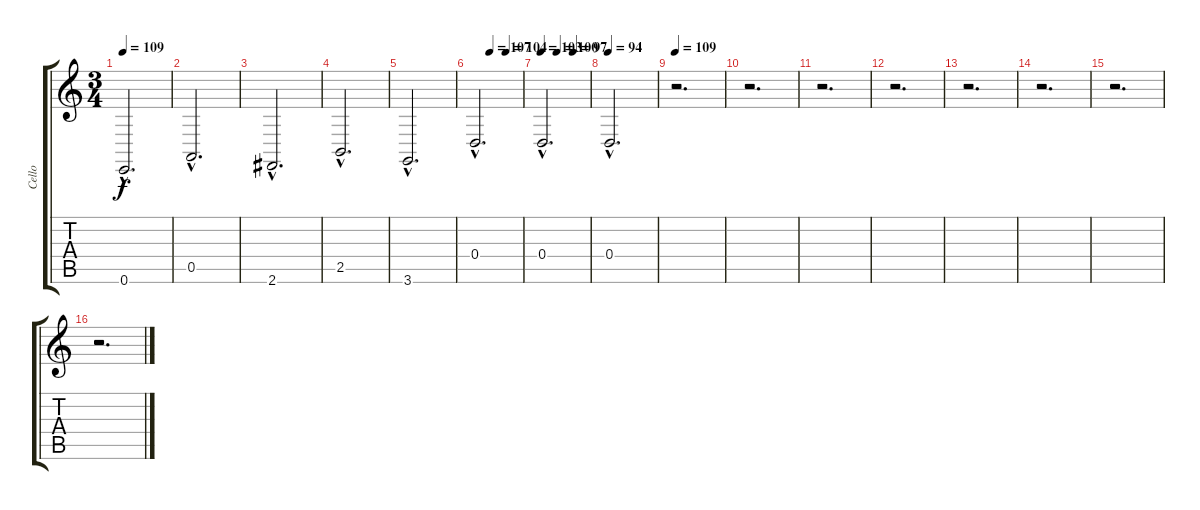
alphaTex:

\track ("Cello" "Cello") {instrument cello}
\staff {score tabs}
\tuning (E4 B3 G3 D3 A2 E2) {hide}
\ts (3 4)
\tempo 109
\clef g2
\ks c
0.6{hac}.2{d dy f} |
0.5{hac}.2{d} |
2.6{hac}.2{d} |
2.5{hac}.2{d} |
3.6{hac}.2{d} |
\tempo (107 0.3333333333333333)
\tempo (104 0.6666666666666666)
0.4{hac}.2{d} |
\tempo 103
\tempo (100 0.3333333333333333)
\tempo (97 0.6666666666666666)
0.4{hac}.2{d} |
\tempo 94
0.4{hac}.2{d} |
\tempo 109
r.2{d} |
r.2{d} |
r.2{d} |
r.2{d} |
r.2{d} |
r.2{d} |
r.2{d} |
r.2{d}
